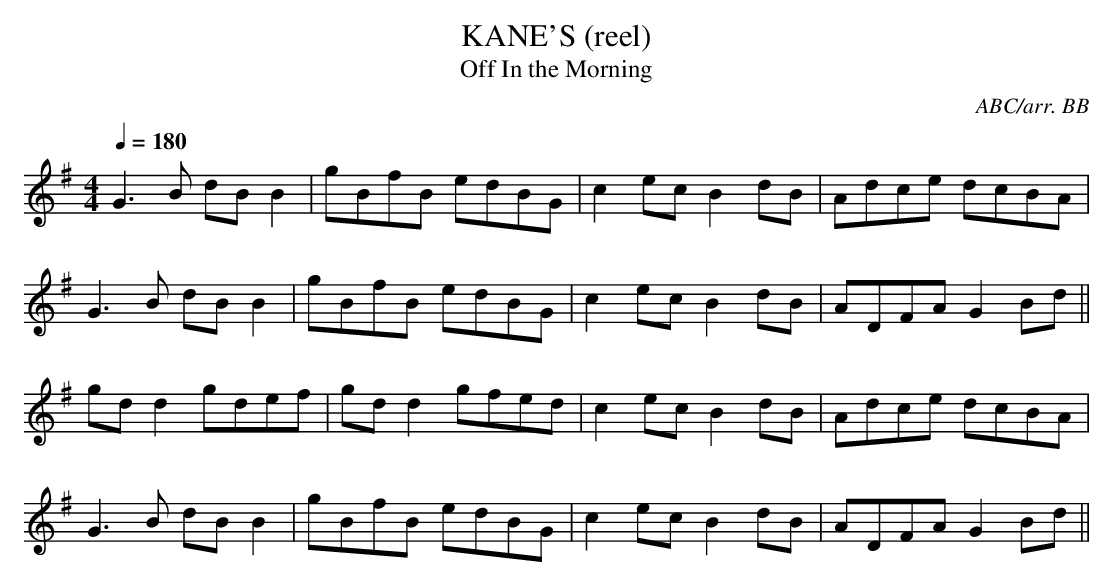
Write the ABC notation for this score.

X:1
T:KANE'S (reel)
T:Off In the Morning
C:ABC/arr. BB
Q:1/4=180
L:1/8
M:4/4
K:G
G3B dBB2|gBfB edBG|c2 ec B2 dB|Adce dcBA|
G3B dBB2|gBfB edBG|c2 ec B2 dB|ADFA G2 Bd||
gdd2 gdef|gdd2 gfed|c2 ec B2 dB|Adce dcBA|
G3B dBB2|gBfB edBG|c2 ec B2 dB|ADFA G2 Bd||
